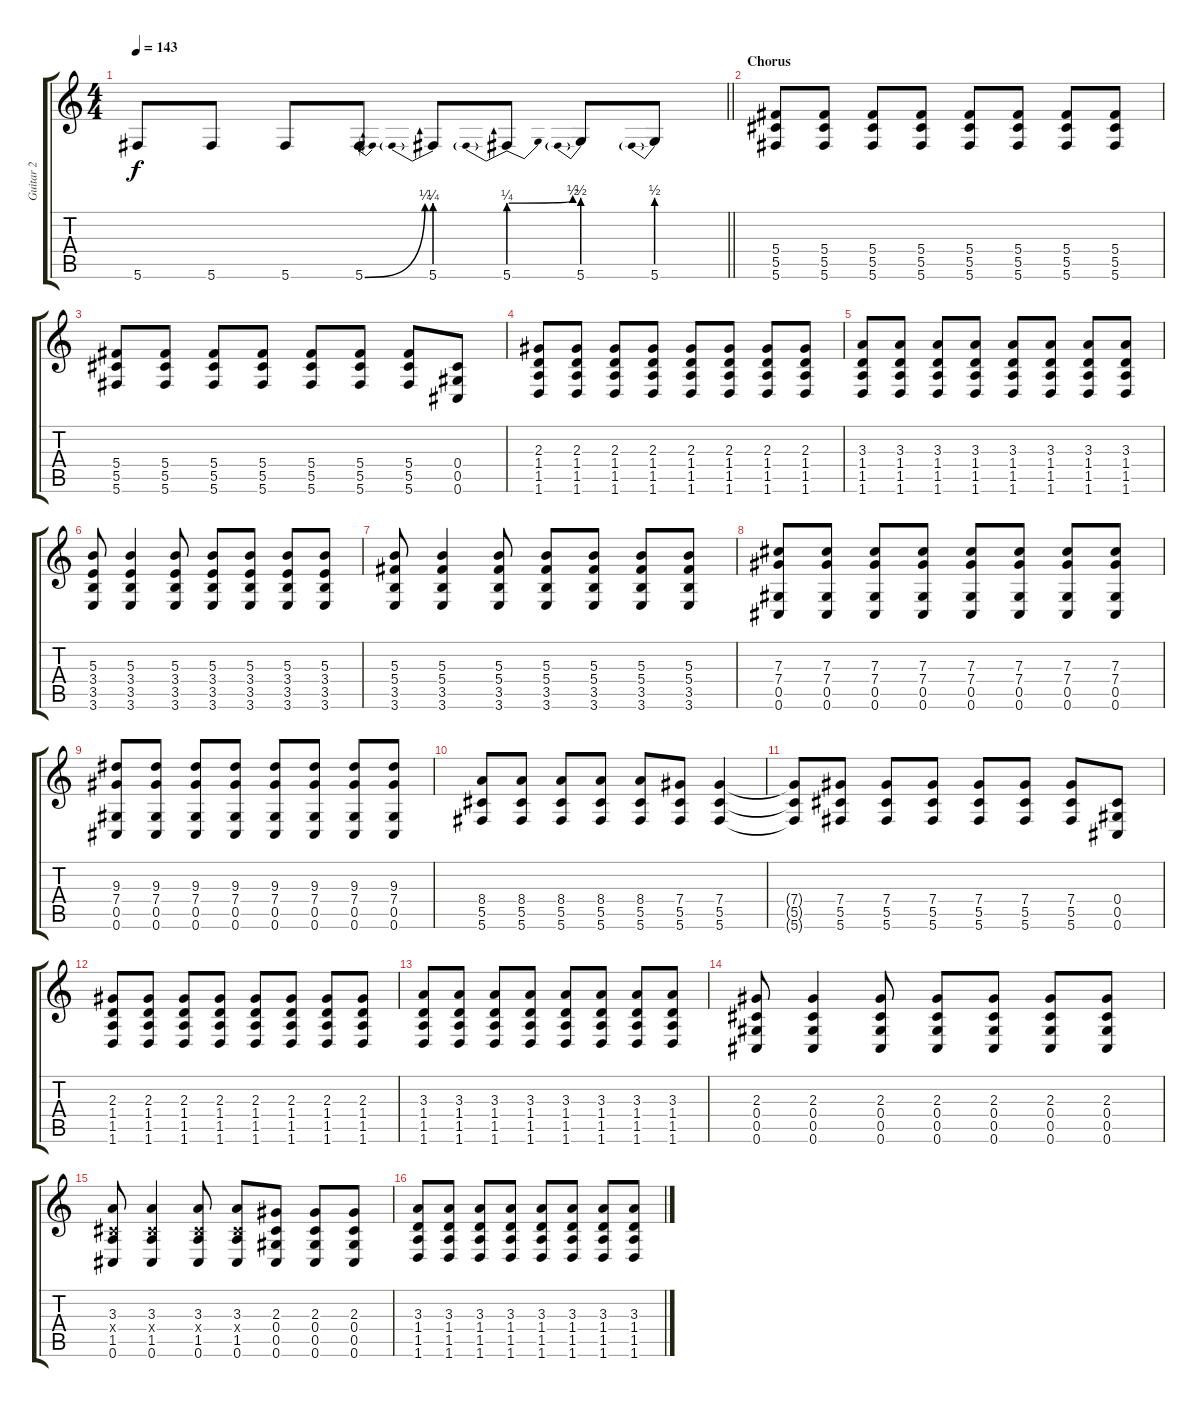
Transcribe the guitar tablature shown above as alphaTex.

\track ("Guitar 2" "Guitar 2") {instrument distortionguitar}
\staff {score tabs}
\tuning (Eb4 Bb3 Gb3 Db3 Ab2 Db2) {hide}
\ts (4 4)
\tempo 143
\clef g2
\barLineRight lightlight
\ks c
5.6.8{dy f volume 10 instrument distortionguitar} 5.6.8 5.6.8 5.6{be (bend 0 0 60 1)}.8 5.6{be (prebend 0 1 60 1)}.8 5.6{be (prebendbend 0 1 60 2)}.8 5.6{be (prebend 0 2 60 2)}.8 5.6{be (prebend 0 2 60 2)}.8 |
\section ("" "Chorus")
(5.4 5.5 5.6).8 (5.4 5.5 5.6).8 (5.4 5.5 5.6).8 (5.4 5.5 5.6).8 (5.4 5.5 5.6).8 (5.4 5.5 5.6).8 (5.4 5.5 5.6).8 (5.4 5.5 5.6).8 |
(5.4 5.5 5.6).8 (5.4 5.5 5.6).8 (5.4 5.5 5.6).8 (5.4 5.5 5.6).8 (5.4 5.5 5.6).8 (5.4 5.5 5.6).8 (5.4 5.5 5.6).8 (0.4 0.5 0.6).8 |
(2.3 1.4 1.5 1.6).8 (2.3 1.4 1.5 1.6).8 (2.3 1.4 1.5 1.6).8 (2.3 1.4 1.5 1.6).8 (2.3 1.4 1.5 1.6).8 (2.3 1.4 1.5 1.6).8 (2.3 1.4 1.5 1.6).8 (2.3 1.4 1.5 1.6).8 |
(3.3 1.4 1.5 1.6).8 (3.3 1.4 1.5 1.6).8 (3.3 1.4 1.5 1.6).8 (3.3 1.4 1.5 1.6).8 (3.3 1.4 1.5 1.6).8 (3.3 1.4 1.5 1.6).8 (3.3 1.4 1.5 1.6).8 (3.3 1.4 1.5 1.6).8 |
(5.3 3.4 3.5 3.6).8 (5.3 3.4 3.5 3.6).4 (5.3 3.4 3.5 3.6).8 (5.3 3.4 3.5 3.6).8 (5.3 3.4 3.5 3.6).8 (5.3 3.4 3.5 3.6).8 (5.3 3.4 3.5 3.6).8 |
(5.3 5.4 3.5 3.6).8 (5.3 5.4 3.5 3.6).4 (5.3 5.4 3.5 3.6).8 (5.3 5.4 3.5 3.6).8 (5.3 5.4 3.5 3.6).8 (5.3 5.4 3.5 3.6).8 (5.3 5.4 3.5 3.6).8 |
(7.3 7.4 0.5 0.6).8 (7.3 7.4 0.5 0.6).8 (7.3 7.4 0.5 0.6).8 (7.3 7.4 0.5 0.6).8 (7.3 7.4 0.5 0.6).8 (7.3 7.4 0.5 0.6).8 (7.3 7.4 0.5 0.6).8 (7.3 7.4 0.5 0.6).8 |
(9.3 7.4 0.5 0.6).8 (9.3 7.4 0.5 0.6).8 (9.3 7.4 0.5 0.6).8 (9.3 7.4 0.5 0.6).8 (9.3 7.4 0.5 0.6).8 (9.3 7.4 0.5 0.6).8 (9.3 7.4 0.5 0.6).8 (9.3 7.4 0.5 0.6).8 |
(8.4 5.5 5.6).8 (8.4 5.5 5.6).8 (8.4 5.5 5.6).8 (8.4 5.5 5.6).8 (8.4 5.5 5.6).8 (7.4 5.5 5.6).8 (7.4 5.5 5.6).4 |
(7.4{t} 5.5{t} 5.6{t}).8 (7.4 5.5 5.6).8 (7.4 5.5 5.6).8 (7.4 5.5 5.6).8 (7.4 5.5 5.6).8 (7.4 5.5 5.6).8 (7.4 5.5 5.6).8 (0.4 0.5 0.6).8 |
(2.3 1.4 1.5 1.6).8 (2.3 1.4 1.5 1.6).8 (2.3 1.4 1.5 1.6).8 (2.3 1.4 1.5 1.6).8 (2.3 1.4 1.5 1.6).8 (2.3 1.4 1.5 1.6).8 (2.3 1.4 1.5 1.6).8 (2.3 1.4 1.5 1.6).8 |
(3.3 1.4 1.5 1.6).8 (3.3 1.4 1.5 1.6).8 (3.3 1.4 1.5 1.6).8 (3.3 1.4 1.5 1.6).8 (3.3 1.4 1.5 1.6).8 (3.3 1.4 1.5 1.6).8 (3.3 1.4 1.5 1.6).8 (3.3 1.4 1.5 1.6).8 |
(2.3 0.4 0.5 0.6).8 (2.3 0.4 0.5 0.6).4 (2.3 0.4 0.5 0.6).8 (2.3 0.4 0.5 0.6).8 (2.3 0.4 0.5 0.6).8 (2.3 0.4 0.5 0.6).8 (2.3 0.4 0.5 0.6).8 |
(3.3 0.4{x} 1.5 0.6).8 (3.3 0.4{x} 1.5 0.6).4 (3.3 0.4{x} 1.5 0.6).8 (3.3 0.4{x} 1.5 0.6).8 (2.3 0.4 0.5 0.6).8 (2.3 0.4 0.5 0.6).8 (2.3 0.4 0.5 0.6).8 |
(3.3 1.4 1.5 1.6).8 (3.3 1.4 1.5 1.6).8 (3.3 1.4 1.5 1.6).8 (3.3 1.4 1.5 1.6).8 (3.3 1.4 1.5 1.6).8 (3.3 1.4 1.5 1.6).8 (3.3 1.4 1.5 1.6).8 (3.3 1.4 1.5 1.6).8
